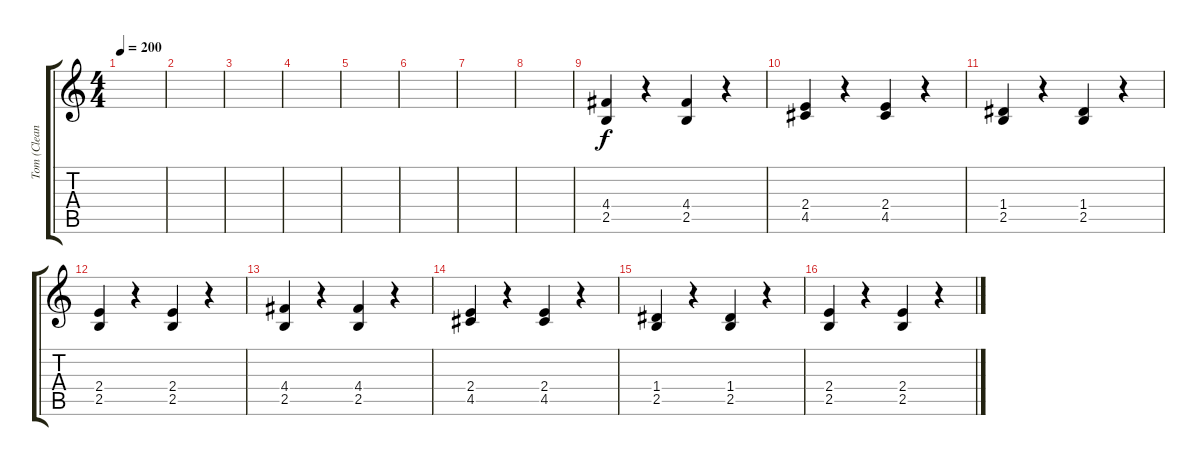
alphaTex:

\track ("Tom (Clean)" "Tom (Clean") {instrument electricguitarclean}
\staff {score tabs}
\tuning (E4 B3 G3 D3 A2 E2) {hide}
\ts (4 4)
\tempo 200
\clef g2
\ks c
|
|
|
|
|
|
|
|
(4.4 2.5).4 r.4 (4.4 2.5).4 r.4 |
(2.4 4.5).4 r.4 (2.4 4.5).4 r.4 |
(1.4 2.5).4 r.4 (1.4 2.5).4 r.4 |
(2.4 2.5).4 r.4 (2.4 2.5).4 r.4 |
(4.4 2.5).4 r.4 (4.4 2.5).4 r.4 |
(2.4 4.5).4 r.4 (2.4 4.5).4 r.4 |
(1.4 2.5).4 r.4 (1.4 2.5).4 r.4 |
(2.4 2.5).4 r.4 (2.4 2.5).4 r.4
